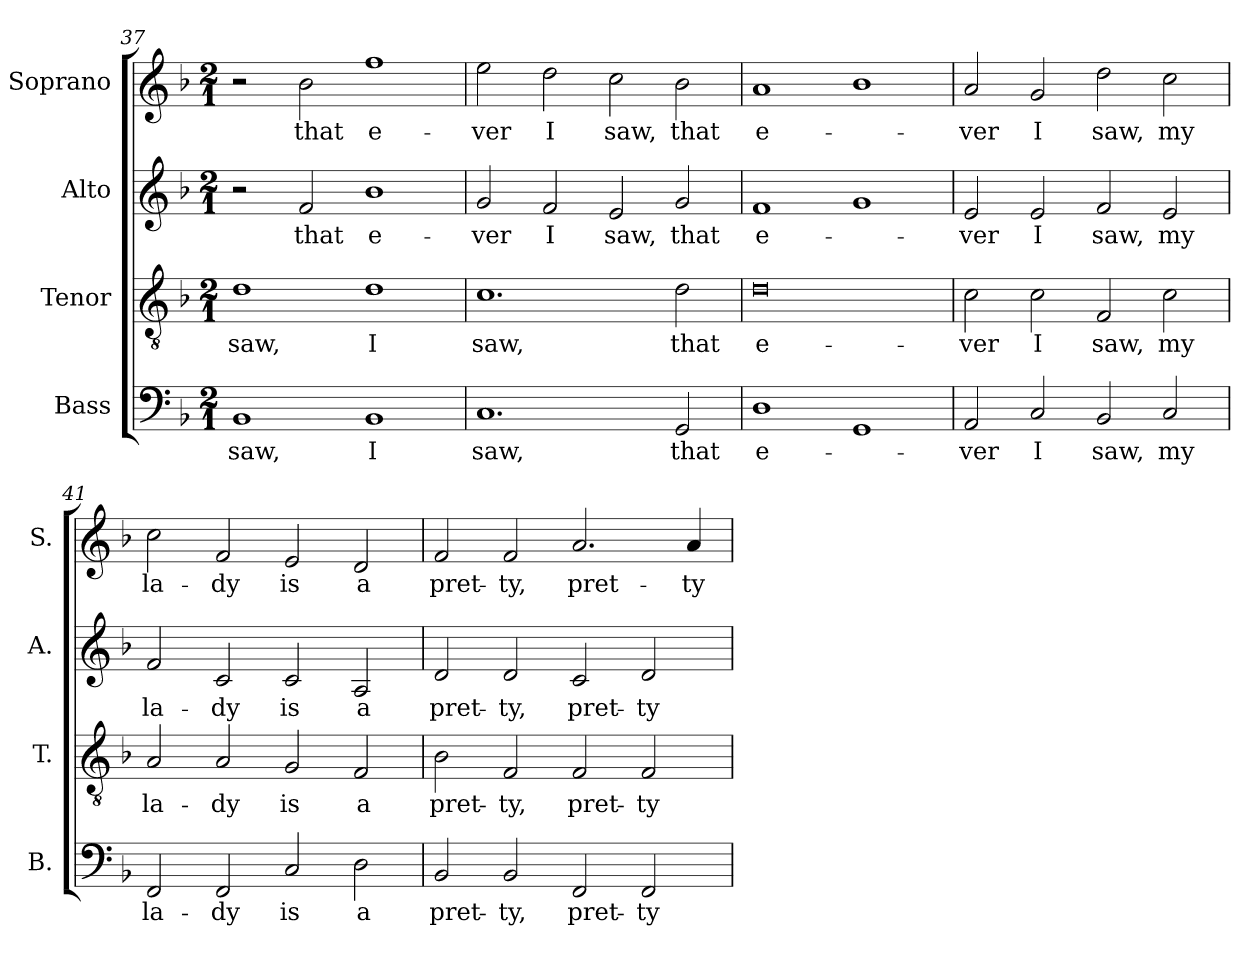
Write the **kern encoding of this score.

**kern	**text	**kern	**text	**kern	**text	**kern	**text
*part4	*part4	*part3	*part3	*part2	*part2	*part1	*part1
*staff4	*staff4	*staff3	*staff3	*staff2	*staff2	*staff1	*staff1
*I"Bass	*	*I"Tenor	*	*I"Alto	*	*I"Soprano	*
*I'B.	*	*I'T.	*	*I'A.	*	*I'S.	*
*clefF4	*	*clefGv2	*	*clefG2	*	*clefG2	*
*	*	*ITrd7c12	*	*	*	*	*
*k[b-]	*	*k[b-]	*	*k[b-]	*	*k[b-]	*
*F:	*	*F:	*	*F:	*	*F:	*
*M2/1	*	*M2/1	*	*M2/1	*	*M2/1	*
=37	=37	=37	=37	=37	=37	=37	=37
!	!LO:LY:b:color=#000000	!	!	!	!	!	!
!	!	!	!LO:LY:b:color=#000000	!	!	!	!
1BB-i	saw,	1Di	saw,	2r	.	2r	.
!	!	!	!	!	!LO:LY:b:color=#000000	!	!
!	!	!	!	!	!	!	!LO:LY:b:color=#000000
.	.	.	.	2fi/	that	2b-i\	that
!	!LO:LY:b:color=#000000	!	!	!	!	!	!
!	!	!	!LO:LY:b:color=#000000	!	!	!	!
!	!	!	!	!	!LO:LY:b:color=#000000	!	!
!	!	!	!	!	!	!	!LO:LY:b:color=#000000
1BB-i	I	1Di	I	1b-i	e-	1ffi	e-
=38	=38	=38	=38	=38	=38	=38	=38
!	!LO:LY:b:color=#000000	!	!	!	!	!	!
!	!	!	!LO:LY:b:color=#000000	!	!	!	!
!	!	!	!	!	!LO:LY:b:color=#000000	!	!
!	!	!	!	!	!	!	!LO:LY:b:color=#000000
1.Ci	saw,	1.Ci	saw,	2gi/	-ver	2eei\	-ver
!	!	!	!	!	!LO:LY:b:color=#000000	!	!
!	!	!	!	!	!	!	!LO:LY:b:color=#000000
.	.	.	.	2fi/	I	2ddi\	I
!	!	!	!	!	!LO:LY:b:color=#000000	!	!
!	!	!	!	!	!	!	!LO:LY:b:color=#000000
.	.	.	.	2ei/	saw,	2cci\	saw,
!	!LO:LY:b:color=#000000	!	!	!	!	!	!
!	!	!	!LO:LY:b:color=#000000	!	!	!	!
!	!	!	!	!	!LO:LY:b:color=#000000	!	!
!	!	!	!	!	!	!	!LO:LY:b:color=#000000
2GGi/	that	2Di\	that	2gi/	that	2b-i\	that
!!LO:LB:g=z
=39	=39	=39	=39	=39	=39	=39	=39
!	!LO:LY:b:color=#000000	!	!	!	!	!	!
!	!	!	!LO:LY:b:color=#000000	!	!	!	!
!	!	!	!	!	!LO:LY:b:color=#000000	!	!
!	!	!	!	!	!	!	!LO:LY:b:color=#000000
1Di	e-	0Di	e-	1fi	e-	1ai	e-
1GGi	.	.	.	1gi	.	1b-i	.
=40	=40	=40	=40	=40	=40	=40	=40
!	!LO:LY:b:color=#000000	!	!	!	!	!	!
!	!	!	!LO:LY:b:color=#000000	!	!	!	!
!	!	!	!	!	!LO:LY:b:color=#000000	!	!
!	!	!	!	!	!	!	!LO:LY:b:color=#000000
2AAi/	-ver	2Ci\	-ver	2ei/	-ver	2ai/	-ver
!	!LO:LY:b:color=#000000	!	!	!	!	!	!
!	!	!	!LO:LY:b:color=#000000	!	!	!	!
!	!	!	!	!	!LO:LY:b:color=#000000	!	!
!	!	!	!	!	!	!	!LO:LY:b:color=#000000
2Ci/	I	2Ci\	I	2ei/	I	2gi/	I
!	!LO:LY:b:color=#000000	!	!	!	!	!	!
!	!	!	!LO:LY:b:color=#000000	!	!	!	!
!	!	!	!	!	!LO:LY:b:color=#000000	!	!
!	!	!	!	!	!	!	!LO:LY:b:color=#000000
2BB-i/	saw,	2FFi/	saw,	2fi/	saw,	2ddi\	saw,
!	!LO:LY:b:color=#000000	!	!	!	!	!	!
!	!	!	!LO:LY:b:color=#000000	!	!	!	!
!	!	!	!	!	!LO:LY:b:color=#000000	!	!
!	!	!	!	!	!	!	!LO:LY:b:color=#000000
2Ci/	my	2Ci\	my	2ei/	my	2cci\	my
=41	=41	=41	=41	=41	=41	=41	=41
!	!LO:LY:b:color=#000000	!	!	!	!	!	!
!	!	!	!LO:LY:b:color=#000000	!	!	!	!
!	!	!	!	!	!LO:LY:b:color=#000000	!	!
!	!	!	!	!	!	!	!LO:LY:b:color=#000000
2FFi/	la-	2AAi/	la-	2fi/	la-	2cci\	la-
!	!LO:LY:b:color=#000000	!	!	!	!	!	!
!	!	!	!LO:LY:b:color=#000000	!	!	!	!
!	!	!	!	!	!LO:LY:b:color=#000000	!	!
!	!	!	!	!	!	!	!LO:LY:b:color=#000000
2FFi/	-dy	2AAi/	-dy	2ci/	-dy	2fi/	-dy
!	!LO:LY:b:color=#000000	!	!	!	!	!	!
!	!	!	!LO:LY:b:color=#000000	!	!	!	!
!	!	!	!	!	!LO:LY:b:color=#000000	!	!
!	!	!	!	!	!	!	!LO:LY:b:color=#000000
2Ci/	is	2GGi/	is	2ci/	is	2ei/	is
!	!LO:LY:b:color=#000000	!	!	!	!	!	!
!	!	!	!LO:LY:b:color=#000000	!	!	!	!
!	!	!	!	!	!LO:LY:b:color=#000000	!	!
!	!	!	!	!	!	!	!LO:LY:b:color=#000000
2Di\	a	2FFi/	a	2Ai/	a	2di/	a
=42	=42	=42	=42	=42	=42	=42	=42
!	!LO:LY:b:color=#000000	!	!	!	!	!	!
!	!	!	!LO:LY:b:color=#000000	!	!	!	!
!	!	!	!	!	!LO:LY:b:color=#000000	!	!
!	!	!	!	!	!	!	!LO:LY:b:color=#000000
2BB-i/	pret-	2BB-i\	pret-	2di/	pret-	2fi/	pret-
!	!LO:LY:b:color=#000000	!	!	!	!	!	!
!	!	!	!LO:LY:b:color=#000000	!	!	!	!
!	!	!	!	!	!LO:LY:b:color=#000000	!	!
!	!	!	!	!	!	!	!LO:LY:b:color=#000000
2BB-i/	-ty,	2FFi/	-ty,	2di/	-ty,	2fi/	-ty,
!	!LO:LY:b:color=#000000	!	!	!	!	!	!
!	!	!	!LO:LY:b:color=#000000	!	!	!	!
!	!	!	!	!	!LO:LY:b:color=#000000	!	!
!	!	!	!	!	!	!	!LO:LY:b:color=#000000
2FFi/	pret-	2FFi/	pret-	2ci/	pret-	2.ai/	pret-
!	!LO:LY:b:color=#000000	!	!	!	!	!	!
!	!	!	!LO:LY:b:color=#000000	!	!	!	!
!	!	!	!	!	!LO:LY:b:color=#000000	!	!
2FFi/	-ty	2FFi/	-ty	2di/	-ty	.	.
!	!	!	!	!	!	!	!LO:LY:b:color=#000000
.	.	.	.	.	.	4ai/	-ty
=	=	=	=	=	=	=	=
*-	*-	*-	*-	*-	*-	*-	*-
